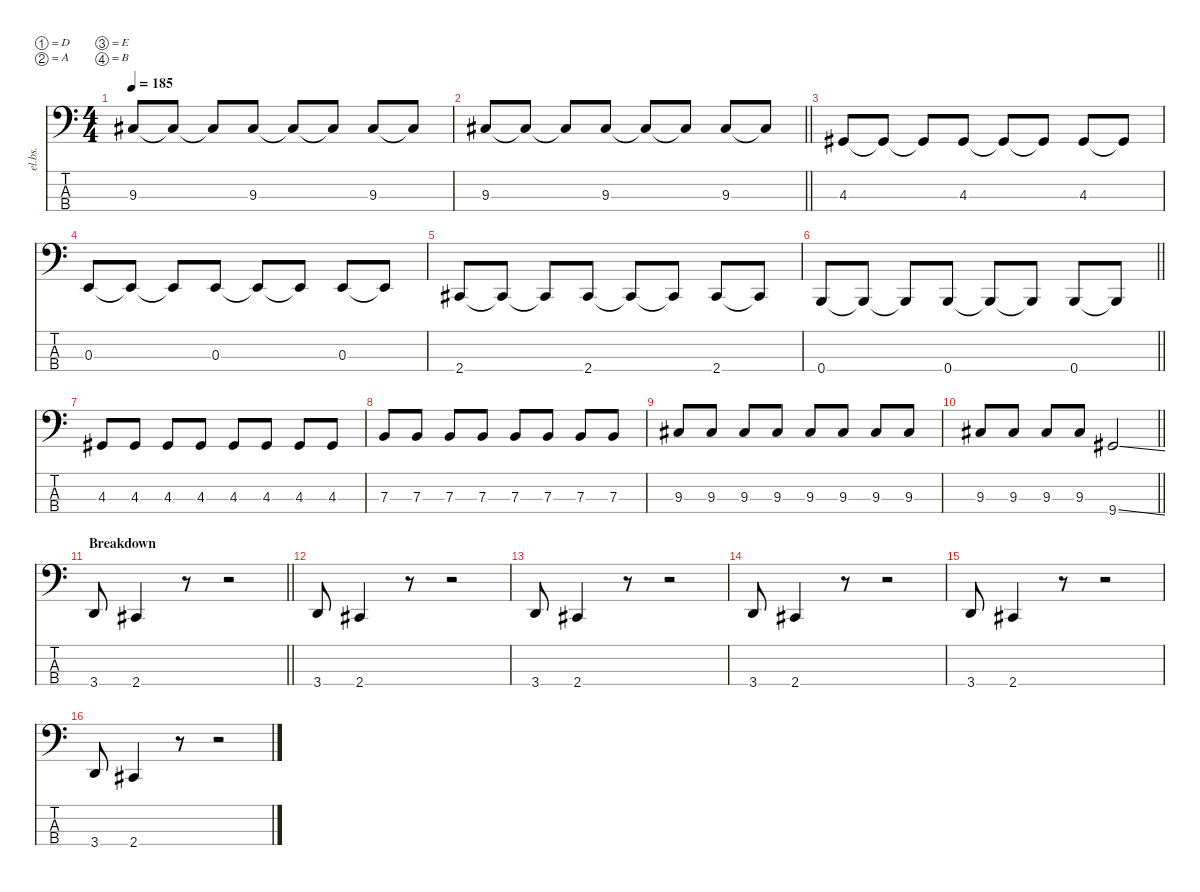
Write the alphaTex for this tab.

\defaultSystemsLayout 4
\hideDynamics
\bracketExtendMode nobrackets
\track ("Electric Bass" "el.bs.") {instrument electricbasspick}
\staff {score tabs}
\tuning (D2 A1 E1 B0)
\ts (4 4)
\tempo 185
\clef f4
\ks c
9.3{acc #}.8{dy f beam Up} 9.3{t acc #}.8{beam Up} 9.3{t acc #}.8{beam Up} 9.3{acc #}.8{beam Up} 9.3{t acc #}.8{beam Up} 9.3{t acc #}.8{beam Up} 9.3{acc #}.8{beam Up} 9.3{t acc #}.8{beam Up} |
\barLineRight lightlight
9.3{acc #}.8{beam Up} 9.3{t acc #}.8{beam Up} 9.3{t acc #}.8{beam Up} 9.3{acc #}.8{beam Up} 9.3{t acc #}.8{beam Up} 9.3{t acc #}.8{beam Up} 9.3{acc #}.8{beam Up} 9.3{t acc #}.8{beam Up} |
4.3{acc #}.8{beam Up} 4.3{t acc #}.8{beam Up} 4.3{t acc #}.8{beam Up} 4.3{acc #}.8{beam Up} 4.3{t acc #}.8{beam Up} 4.3{t acc #}.8{beam Up} 4.3{acc #}.8{beam Up} 4.3{t acc #}.8{beam Up} |
0.3.8{beam Up} 0.3{t}.8{beam Up} 0.3{t}.8{beam Up} 0.3.8{beam Up} 0.3{t}.8{beam Up} 0.3{t}.8{beam Up} 0.3.8{beam Up} 0.3{t}.8{beam Up} |
2.4{acc #}.8{beam Up} 2.4{t acc #}.8{beam Up} 2.4{t acc #}.8{beam Up} 2.4{acc #}.8{beam Up} 2.4{t acc #}.8{beam Up} 2.4{t acc #}.8{beam Up} 2.4{acc #}.8{beam Up} 2.4{t acc #}.8{beam Up} |
\barLineRight lightlight
0.4.8{beam Up} 0.4{t}.8{beam Up} 0.4{t}.8{beam Up} 0.4.8{beam Up} 0.4{t}.8{beam Up} 0.4{t}.8{beam Up} 0.4.8{beam Up} 0.4{t}.8{beam Up} |
4.3{acc #}.8{beam Up} 4.3{acc #}.8{beam Up} 4.3{acc #}.8{beam Up} 4.3{acc #}.8{beam Up} 4.3{acc #}.8{beam Up} 4.3{acc #}.8{beam Up} 4.3{acc #}.8{beam Up} 4.3{acc #}.8{beam Up} |
7.3.8{beam Up} 7.3.8{beam Up} 7.3.8{beam Up} 7.3.8{beam Up} 7.3.8{beam Up} 7.3.8{beam Up} 7.3.8{beam Up} 7.3.8{beam Up} |
9.3{acc #}.8{beam Up} 9.3{acc #}.8{beam Up} 9.3{acc #}.8{beam Up} 9.3{acc #}.8{beam Up} 9.3{acc #}.8{beam Up} 9.3{acc #}.8{beam Up} 9.3{acc #}.8{beam Up} 9.3{acc #}.8{beam Up} |
\barLineRight lightlight
9.3{acc #}.8{beam Up} 9.3{acc #}.8{beam Up} 9.3{acc #}.8{beam Up} 9.3{acc #}.8{beam Up} 9.4{ss acc #}.2{beam Up} |
\section ("" "Breakdown")
\barLineRight lightlight
3.4.8{beam Up} 2.4{acc #}.4{beam Up} r.8{beam Down} r.2{beam Down} |
3.4.8{beam Up} 2.4{acc #}.4{beam Up} r.8{beam Down} r.2{beam Down} |
3.4.8{beam Up} 2.4{acc #}.4{beam Up} r.8{beam Down} r.2{beam Down} |
3.4.8{beam Up} 2.4{acc #}.4{beam Up} r.8{beam Down} r.2{beam Down} |
3.4.8{beam Up} 2.4{acc #}.4{beam Up} r.8{beam Down} r.2{beam Down} |
3.4.8{beam Up} 2.4{acc #}.4{beam Up} r.8{beam Down} r.2{beam Down}
